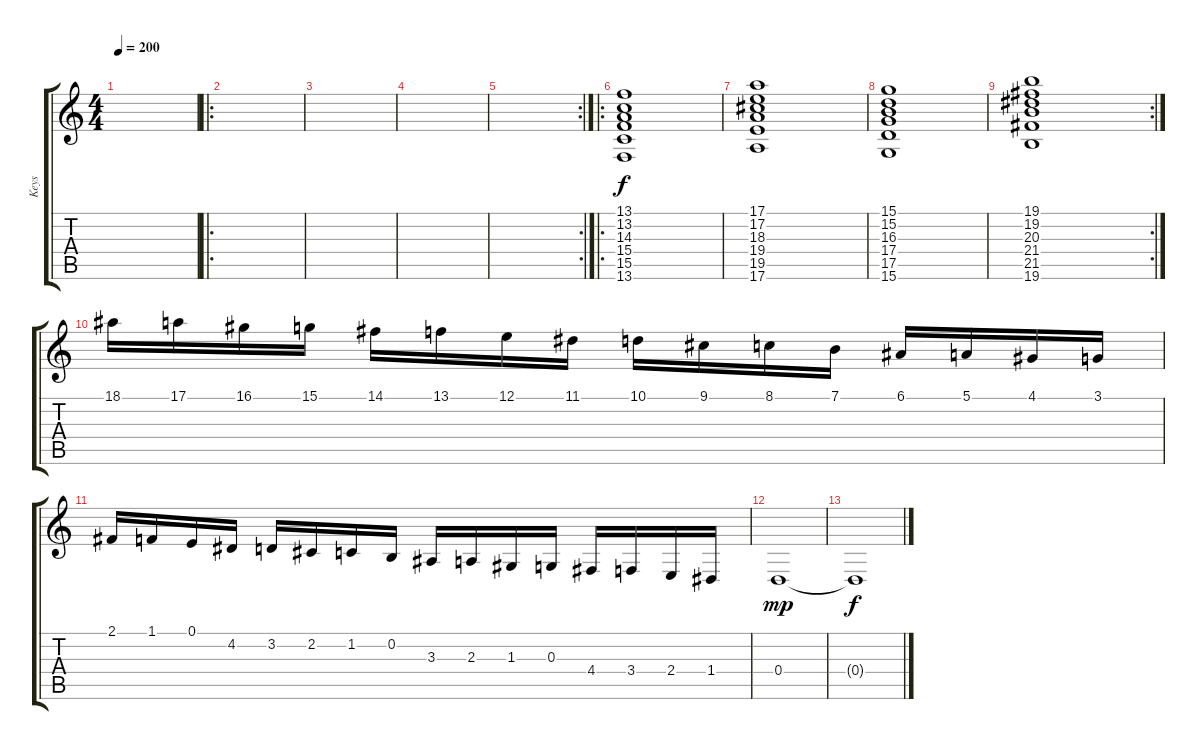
\track ("Keys" "Keys") {instrument pad2warm}
\staff {score tabs}
\tuning (E4 B3 G3 D3 A2 E2) {hide}
\ts (4 4)
\tempo 200
\clef g2
\ks c
|
\ro
|
|
|
\rc 2
|
\ro
(13.1 13.2 14.3 15.4 15.5 13.6).1 |
(17.1 17.2 18.3 19.4 19.5 17.6).1 |
(15.1 15.2 16.3 17.4 17.5 15.6).1 |
\rc 2
(19.1 19.2 20.3 21.4 21.5 19.6).1 |
18.1.16{instrument fx1rain} 17.1.16 16.1.16 15.1.16 14.1.16 13.1.16 12.1.16 11.1.16 10.1.16 9.1.16 8.1.16 7.1.16 6.1.16 5.1.16 4.1.16 3.1.16 |
2.1.16 1.1.16 0.1.16 4.2.16 3.2.16 2.2.16 1.2.16 0.2.16 3.3.16 2.3.16 1.3.16 0.3.16 4.4.16 3.4.16 2.4.16 1.4.16 |
0.4.1{dy mp instrument pad2warm} |
0.4{t}.1{dy f}
